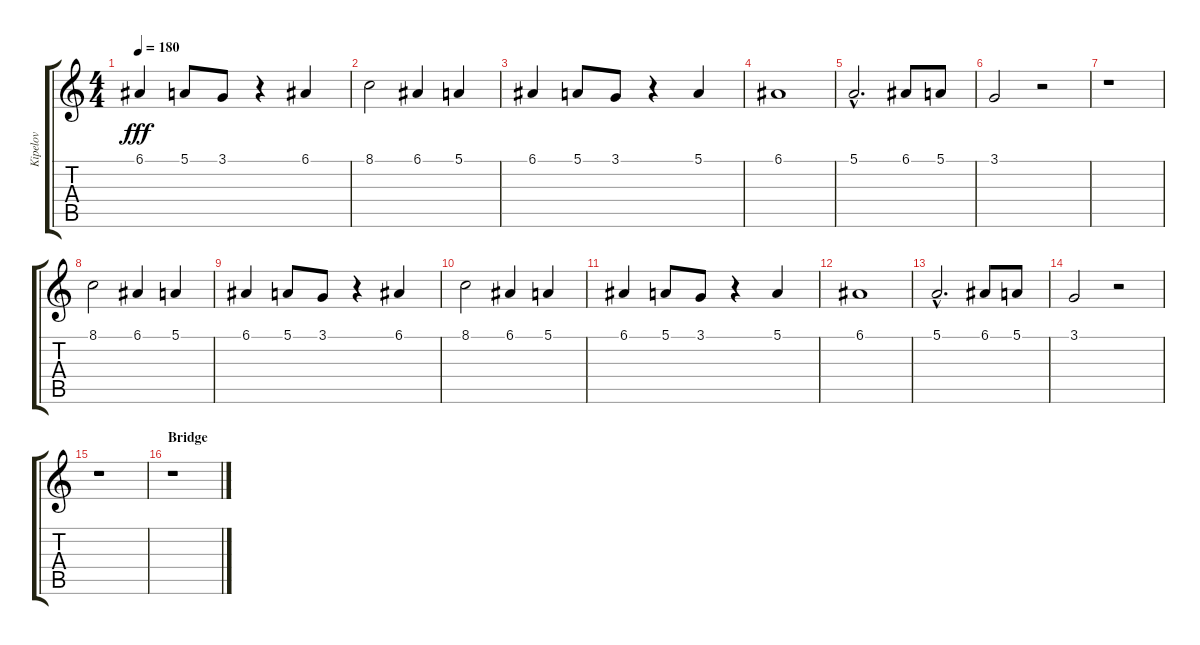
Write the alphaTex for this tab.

\track ("Kipelov" "Kipelov") {instrument tenorsax}
\staff {score tabs}
\tuning (E4 B3 G3 D3 A2 E2) {hide}
\ts (4 4)
\tempo 180
\clef g2
\ks c
6.1.4{dy fff} 5.1.8 3.1.8 r.4 6.1.4 |
8.1.2 6.1.4 5.1.4 |
6.1.4 5.1.8 3.1.8 r.4 5.1.4 |
6.1.1 |
5.1{hac}.2{d} 6.1.8 5.1.8 |
3.1.2 r.2 |
r.1 |
8.1.2 6.1.4 5.1.4 |
6.1.4 5.1.8 3.1.8 r.4 6.1.4 |
8.1.2 6.1.4 5.1.4 |
6.1.4 5.1.8 3.1.8 r.4 5.1.4 |
6.1.1 |
5.1{hac}.2{d} 6.1.8 5.1.8 |
3.1.2 r.2 |
r.1 |
\section ("" "Bridge")
r.1
